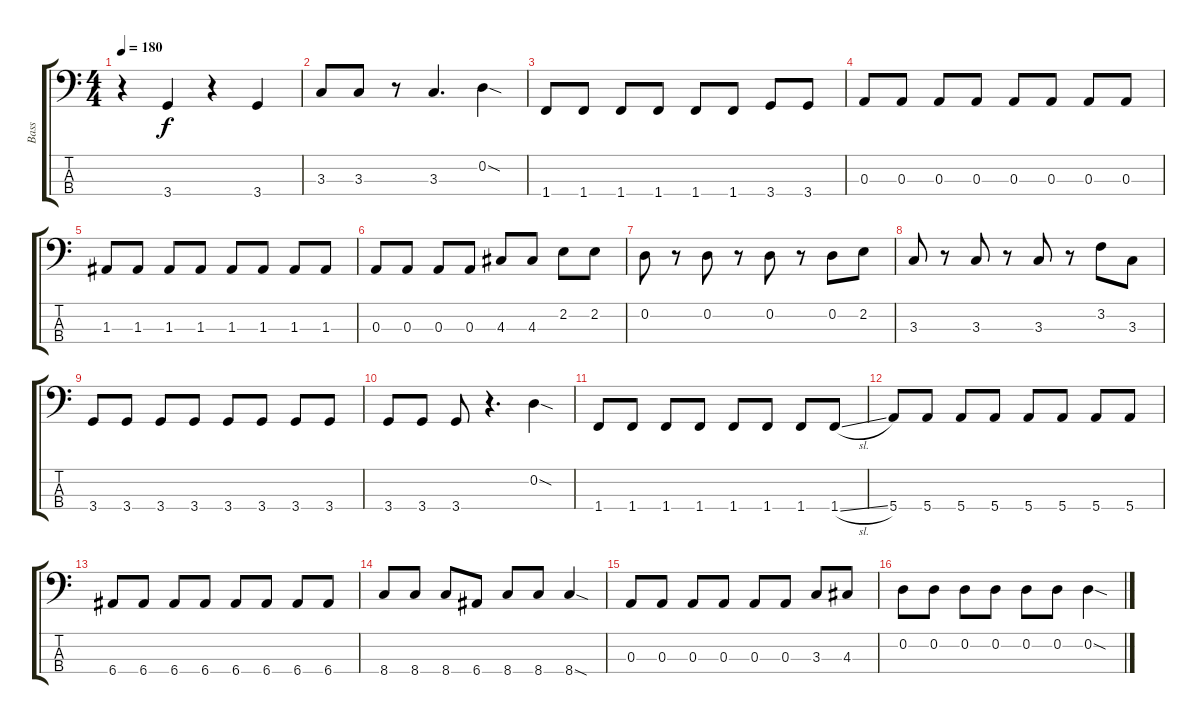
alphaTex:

\track ("Bass" "Bass") {instrument electricbassfinger}
\staff {score tabs}
\tuning (G2 D2 A1 E1) {hide}
\ts (4 4)
\tempo 180
\clef f4
\ks c
r.4{dy f} 3.4.4 r.4 3.4.4 |
3.3.8 3.3.8 r.8 3.3.4{d} 0.2{sod}.4 |
1.4.8 1.4.8 1.4.8 1.4.8 1.4.8 1.4.8 3.4.8 3.4.8 |
0.3.8 0.3.8 0.3.8 0.3.8 0.3.8 0.3.8 0.3.8 0.3.8 |
1.3.8 1.3.8 1.3.8 1.3.8 1.3.8 1.3.8 1.3.8 1.3.8 |
0.3.8 0.3.8 0.3.8 0.3.8 4.3.8 4.3.8 2.2.8 2.2.8 |
0.2.8 r.8 0.2.8 r.8 0.2.8 r.8 0.2.8 2.2.8 |
3.3.8 r.8 3.3.8 r.8 3.3.8 r.8 3.2.8 3.3.8 |
3.4.8 3.4.8 3.4.8 3.4.8 3.4.8 3.4.8 3.4.8 3.4.8 |
3.4.8 3.4.8 3.4.8 r.4{d} 0.2{sod}.4 |
1.4.8 1.4.8 1.4.8 1.4.8 1.4.8 1.4.8 1.4.8 1.4{sl}.8 |
5.4.8 5.4.8 5.4.8 5.4.8 5.4.8 5.4.8 5.4.8 5.4.8 |
6.4.8 6.4.8 6.4.8 6.4.8 6.4.8 6.4.8 6.4.8 6.4.8 |
8.4.8 8.4.8 8.4.8 6.4.8 8.4.8 8.4.8 8.4{sod}.4 |
0.3.8 0.3.8 0.3.8 0.3.8 0.3.8 0.3.8 3.3.8 4.3.8 |
0.2.8 0.2.8 0.2.8 0.2.8 0.2.8 0.2.8 0.2{sod}.4
